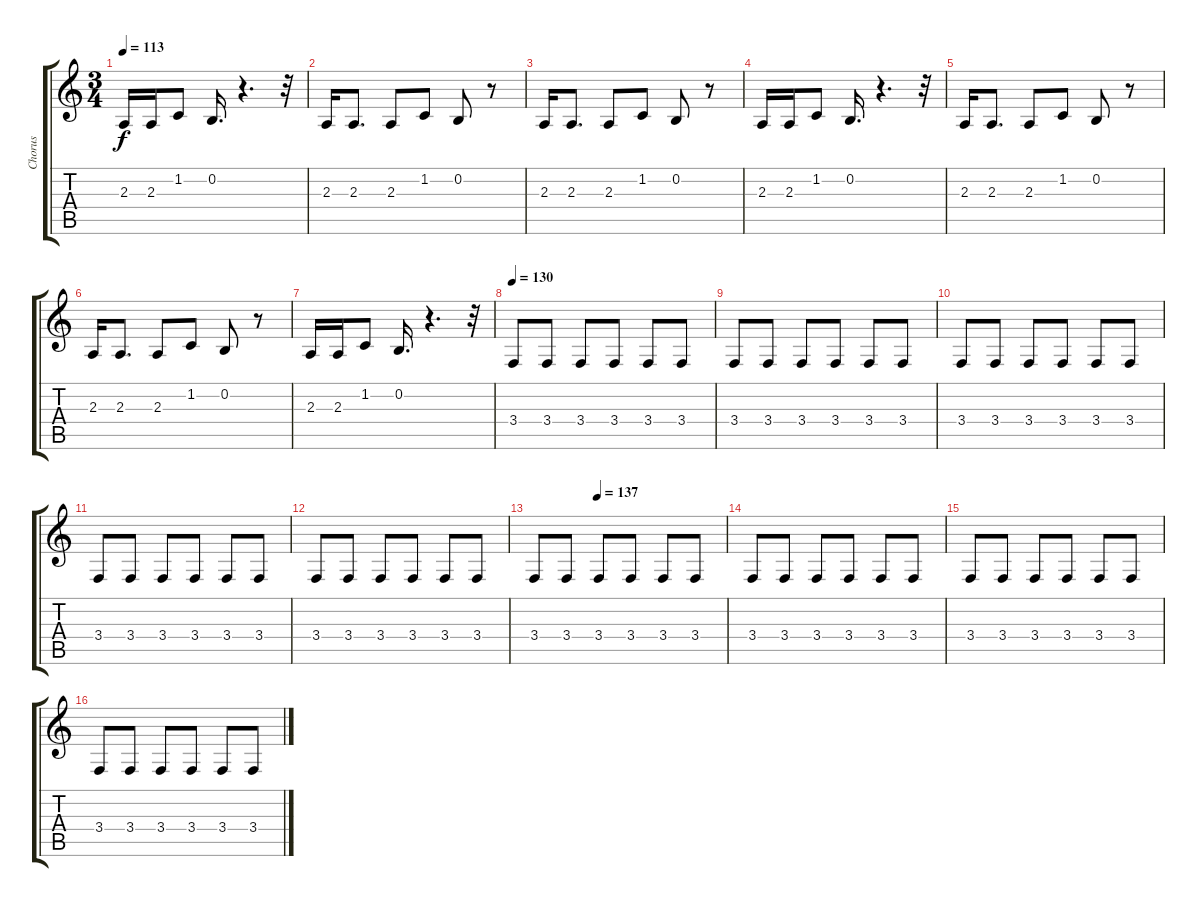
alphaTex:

\track ("Chorus" "Chorus") {instrument pad4choir}
\staff {score tabs}
\tuning (E4 B3 G3 D3 A2 E2) {hide}
\ts (3 4)
\tempo 113
\clef g2
\ks c
2.3.16{dy f} 2.3.16 1.2.8 0.2.16{d} r.4{d} r.32 |
2.3.16 2.3.8{d} 2.3.8 1.2.8 0.2.8 r.8 |
2.3.16 2.3.8{d} 2.3.8 1.2.8 0.2.8 r.8 |
2.3.16 2.3.16 1.2.8 0.2.16{d} r.4{d} r.32 |
2.3.16 2.3.8{d} 2.3.8 1.2.8 0.2.8 r.8 |
2.3.16 2.3.8{d} 2.3.8 1.2.8 0.2.8 r.8 |
2.3.16 2.3.16 1.2.8 0.2.16{d} r.4{d} r.32 |
\tempo 130
3.4.8 3.4.8 3.4.8 3.4.8 3.4.8 3.4.8 |
3.4.8 3.4.8 3.4.8 3.4.8 3.4.8 3.4.8 |
3.4.8 3.4.8 3.4.8 3.4.8 3.4.8 3.4.8 |
3.4.8 3.4.8 3.4.8 3.4.8 3.4.8 3.4.8 |
3.4.8 3.4.8 3.4.8 3.4.8 3.4.8 3.4.8 |
\tempo (137 0.3333333333333333)
3.4.8 3.4.8 3.4.8 3.4.8 3.4.8 3.4.8 |
3.4.8 3.4.8 3.4.8 3.4.8 3.4.8 3.4.8 |
3.4.8 3.4.8 3.4.8 3.4.8 3.4.8 3.4.8 |
3.4.8 3.4.8 3.4.8 3.4.8 3.4.8 3.4.8
